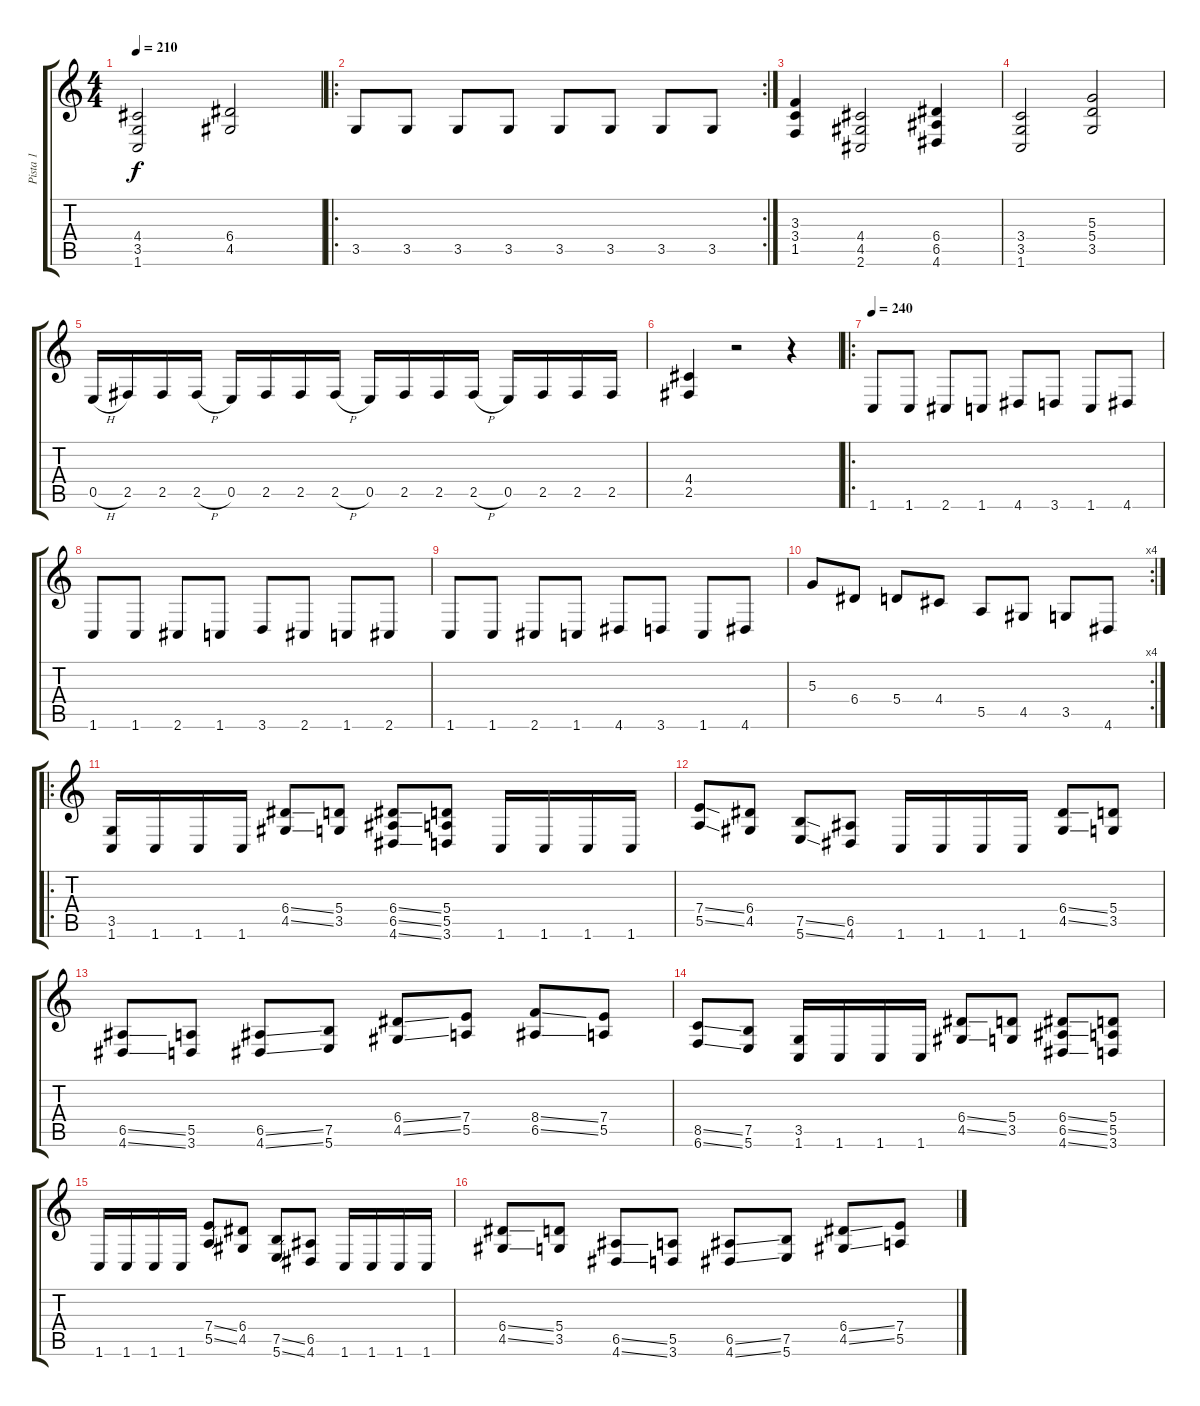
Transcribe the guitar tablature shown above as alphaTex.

\track ("Pista 1" "Pista 1") {instrument distortionguitar}
\staff {score tabs}
\tuning (B3 Gb3 D3 A2 E2 B1) {hide}
\ts (4 4)
\tempo 210
\clef g2
\ks c
(4.4 3.5 1.6).2{dy f} (6.4 4.5).2 |
\ro
\rc 2
3.5.8 3.5.8 3.5.8 3.5.8 3.5.8 3.5.8 3.5.8 3.5.8 |
(3.3 3.4 1.5).4 (4.4 4.5 2.6).2 (6.4 6.5 4.6).4 |
(3.4 3.5 1.6).2 (5.3 5.4 3.5).2 |
0.5{h}.16 2.5.16 2.5.16 2.5{h}.16 0.5.16 2.5.16 2.5.16 2.5{h}.16 0.5.16 2.5.16 2.5.16 2.5{h}.16 0.5.16 2.5.16 2.5.16 2.5.16 |
(4.4 2.5).4 r.2 r.4 |
\ro
\tempo 240
1.6.8 1.6.8 2.6.8 1.6.8 4.6.8 3.6.8 1.6.8 4.6.8 |
1.6.8 1.6.8 2.6.8 1.6.8 3.6.8 2.6.8 1.6.8 2.6.8 |
1.6.8 1.6.8 2.6.8 1.6.8 4.6.8 3.6.8 1.6.8 4.6.8 |
\rc 4
5.3.8 6.4.8 5.4.8 4.4.8 5.5.8 4.5.8 3.5.8 4.6.8 |
\ro
(3.5 1.6).16 1.6.16 1.6.16 1.6.16 (6.4{ss} 4.5{ss}).8 (5.4 3.5).8 (6.4{ss} 6.5{ss} 4.6{ss}).8 (5.4 5.5 3.6).8 1.6.16 1.6.16 1.6.16 1.6.16 |
(7.4{ss} 5.5{ss}).8 (6.4 4.5).8 (7.5{ss} 5.6{ss}).8 (6.5 4.6).8 1.6.16 1.6.16 1.6.16 1.6.16 (6.4{ss} 4.5{ss}).8 (5.4 3.5).8 |
(6.5{ss} 4.6{ss}).8 (5.5 3.6).8 (6.5{ss} 4.6{ss}).8 (7.5 5.6).8 (6.4{ss} 4.5{ss}).8 (7.4 5.5).8 (8.4{ss} 6.5{ss}).8 (7.4 5.5).8 |
(8.5{ss} 6.6{ss}).8 (7.5 5.6).8 (3.5 1.6).16 1.6.16 1.6.16 1.6.16 (6.4{ss} 4.5{ss}).8 (5.4 3.5).8 (6.4{ss} 6.5{ss} 4.6{ss}).8 (5.4 5.5 3.6).8 |
1.6.16 1.6.16 1.6.16 1.6.16 (7.4{ss} 5.5{ss}).8 (6.4 4.5).8 (7.5{ss} 5.6{ss}).8 (6.5 4.6).8 1.6.16 1.6.16 1.6.16 1.6.16 |
(6.4{ss} 4.5{ss}).8 (5.4 3.5).8 (6.5{ss} 4.6{ss}).8 (5.5 3.6).8 (6.5{ss} 4.6{ss}).8 (7.5 5.6).8 (6.4{ss} 4.5{ss}).8 (7.4 5.5).8
